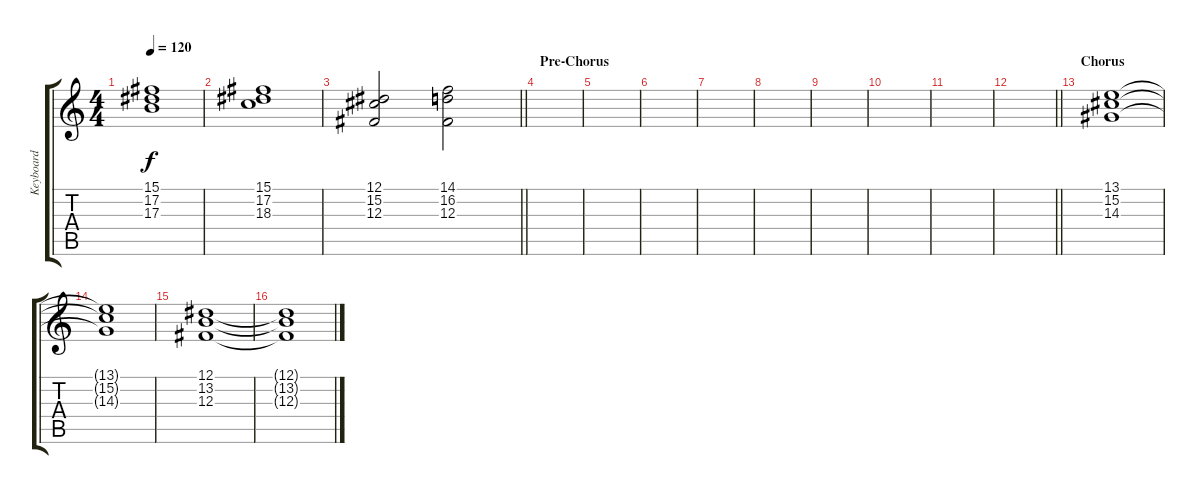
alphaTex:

\track ("Keyboard" "Keyboard") {instrument harpsichord}
\staff {score tabs}
\tuning (Eb4 Bb3 Gb3 Db3 Ab2 Eb2) {hide}
\ts (4 4)
\tempo 120
\clef g2
\ks c
(15.1 17.2 17.3).1{dy f} |
(15.1 17.2 18.3).1 |
\barLineRight lightlight
(12.1 15.2 12.3).2 (14.1 16.2 12.3).2 |
\section ("" "Pre-Chorus")
|
|
|
|
|
|
|
|
\barLineRight lightlight
|
\section ("" "Chorus")
(13.1 15.2 14.3).1 |
(13.1{t} 15.2{t} 14.3{t}).1 |
(12.1 13.2 12.3).1 |
(12.1{t} 13.2{t} 12.3{t}).1
